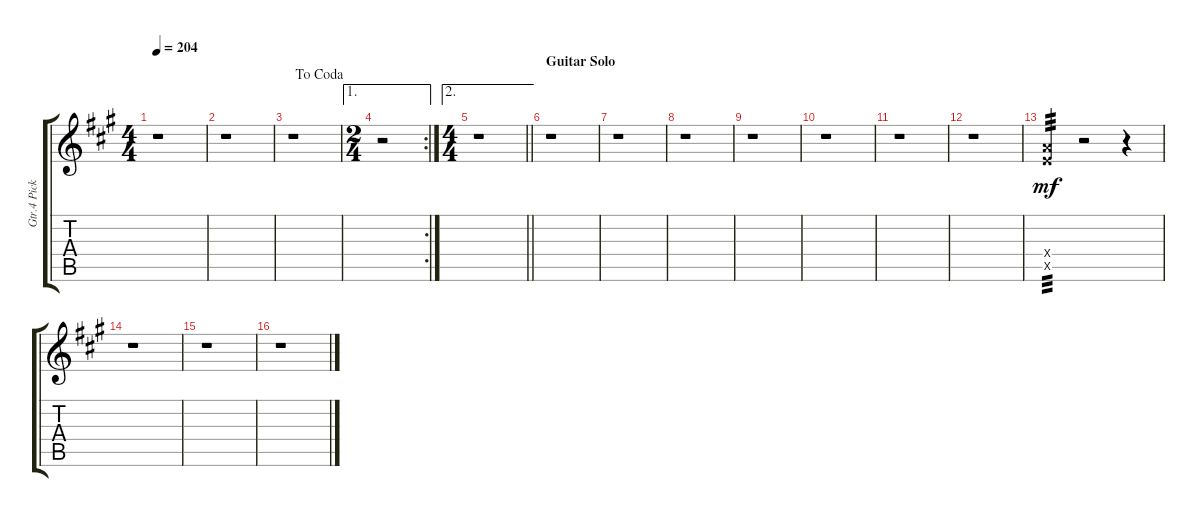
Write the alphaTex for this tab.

\track ("Gtr.4 Pick Scrape" "Gtr.4 Pick") {instrument guitarfretnoise}
\staff {score tabs}
\tuning (E4 B3 G3 D4 A3 E3) {hide}
\ts (4 4)
\tempo 204
\clef g2
\ks a
r.1{dy mf} |
r.1 |
\jump dacoda
r.1 |
\ae 1
\rc 2
\ts (2 4)
r.2 |
\ae 2
\ts (4 4)
\barLineRight lightlight
r.1 |
\section ("" "Guitar Solo")
r.1 |
r.1 |
r.1 |
r.1 |
r.1 |
r.1 |
r.1 |
(7.4{x} 7.5{x}).4{tp 3} r.2 r.4 |
r.1 |
r.1 |
r.1
